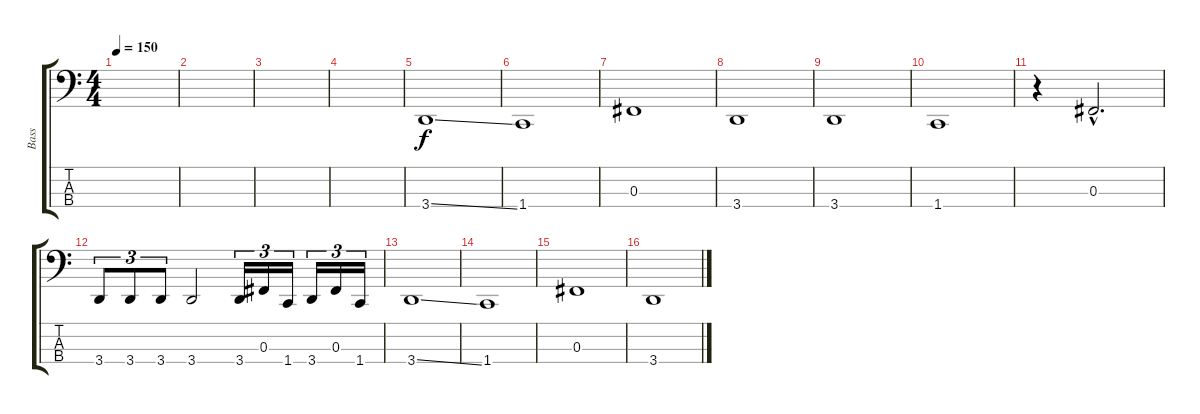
\track ("Bass" "Bass") {instrument electricbasspick}
\staff {score tabs}
\tuning (E2 B1 Gb1 B0) {hide}
\ts (4 4)
\tempo 150
\clef f4
\ks c
|
|
|
|
3.4{ss}.1 |
1.4.1 |
0.3.1 |
3.4.1 |
3.4.1 |
1.4.1 |
r.4 0.3{hac}.2{d} |
3.4.8{tu (3 2)} 3.4.8{tu (3 2)} 3.4.8{tu (3 2)} 3.4.2 3.4.16{tu (3 2)} 0.3.16{tu (3 2)} 1.4.16{tu (3 2)} 3.4.16{tu (3 2)} 0.3.16{tu (3 2)} 1.4.16{tu (3 2)} |
3.4{ss}.1 |
1.4.1 |
0.3.1 |
3.4.1
